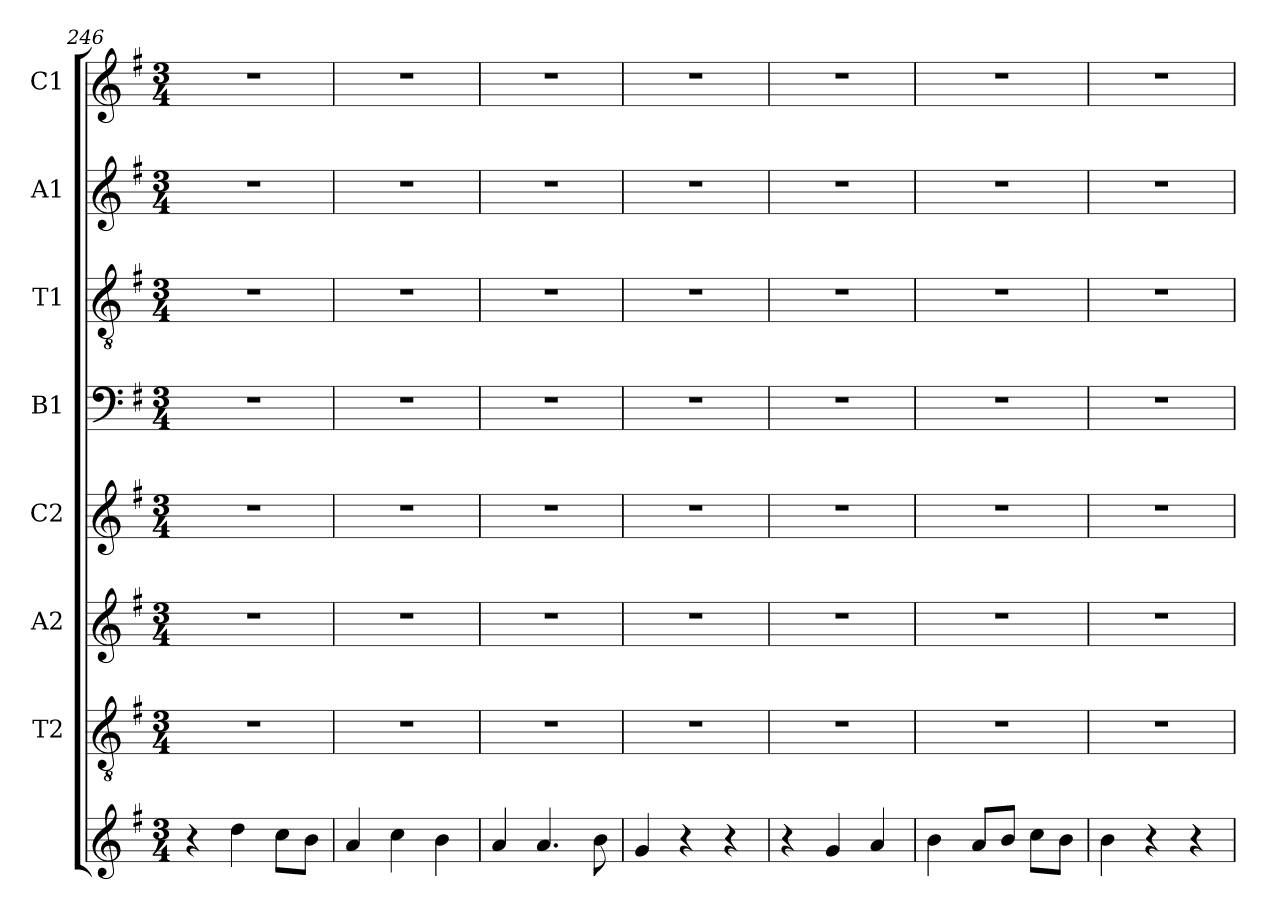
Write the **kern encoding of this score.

**kern	**kern	**kern	**kern	**kern	**kern	**kern	**kern
*part8	*part7	*part6	*part5	*part4	*part3	*part2	*part1
*staff8	*staff7	*staff6	*staff5	*staff4	*staff3	*staff2	*staff1
*	*I"T2	*I"A2	*I"C2	*I"B1	*I"T1	*I"A1	*I"C1
*	*I'T2	*I'A2	*I'C2	*I'B1	*I'T1	*I'A1	*I'C1
*clefG2	*clefGv2	*clefG2	*clefG2	*clefF4	*clefGv2	*clefG2	*clefG2
*k[f#]	*k[f#]	*k[f#]	*k[f#]	*k[f#]	*k[f#]	*k[f#]	*k[f#]
*G:	*G:	*G:	*G:	*G:	*G:	*G:	*G:
*M3/4	*M3/4	*M3/4	*M3/4	*M3/4	*M3/4	*M3/4	*M3/4
=246	=246	=246	=246	=246	=246	=246	=246
4r	2.r	2.r	2.r	2.r	2.r	2.r	2.r
4dd\	.	.	.	.	.	.	.
8cc\L	.	.	.	.	.	.	.
8b\J	.	.	.	.	.	.	.
=247	=247	=247	=247	=247	=247	=247	=247
4a/	2.r	2.r	2.r	2.r	2.r	2.r	2.r
4cc\	.	.	.	.	.	.	.
4b\	.	.	.	.	.	.	.
=248	=248	=248	=248	=248	=248	=248	=248
4a/	2.r	2.r	2.r	2.r	2.r	2.r	2.r
4.a/	.	.	.	.	.	.	.
8b\	.	.	.	.	.	.	.
=249	=249	=249	=249	=249	=249	=249	=249
4g/	2.r	2.r	2.r	2.r	2.r	2.r	2.r
4r	.	.	.	.	.	.	.
4r	.	.	.	.	.	.	.
=250	=250	=250	=250	=250	=250	=250	=250
4r	2.r	2.r	2.r	2.r	2.r	2.r	2.r
4g/	.	.	.	.	.	.	.
4a/	.	.	.	.	.	.	.
=251	=251	=251	=251	=251	=251	=251	=251
4b\	2.r	2.r	2.r	2.r	2.r	2.r	2.r
8a/L	.	.	.	.	.	.	.
8b/J	.	.	.	.	.	.	.
8cc\L	.	.	.	.	.	.	.
8b\J	.	.	.	.	.	.	.
!!LO:LB:g=z
=252	=252	=252	=252	=252	=252	=252	=252
4b\	2.r	2.r	2.r	2.r	2.r	2.r	2.r
4r	.	.	.	.	.	.	.
4r	.	.	.	.	.	.	.
=	=	=	=	=	=	=	=
*-	*-	*-	*-	*-	*-	*-	*-
